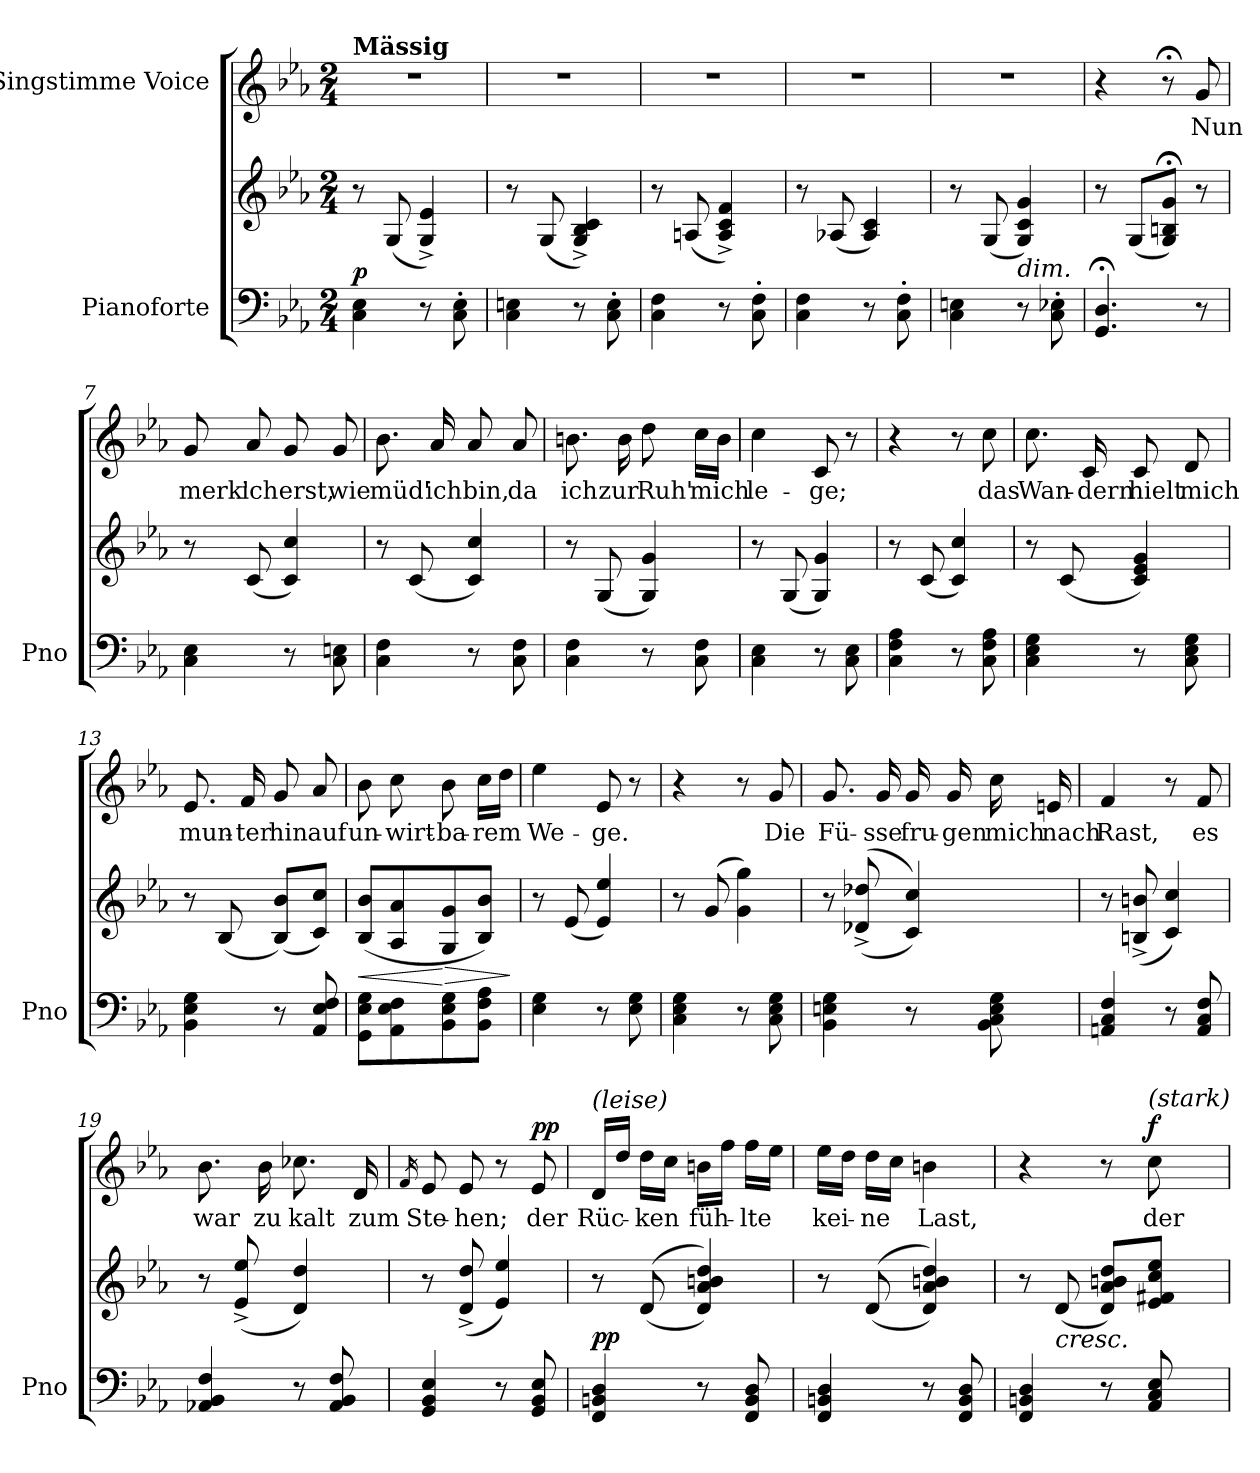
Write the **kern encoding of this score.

**kern	**kern	**dynam	**kern	**text	**dynam
*part2	*part2	*part2	*part1	*part1	*part1
*staff3	*staff2	*staff2/3	*staff1	*staff1	*staff1
*I"Pianoforte	*	*	*I"Singstimme Voice	*	*
*I'Pno	*	*	*	*	*
*clefF4	*clefG2	*	*clefG2	*	*
*k[b-e-a-]	*k[b-e-a-]	*	*k[b-e-a-]	*	*
*M2/4	*M2/4	*	*M2/4	*	*
*MM45	*MM45	*	*MM45	*	*
=1	=1	=1	=1	=1	=1
!	!	!	!LO:TX:B:t=Mässig	!	!
!	!	!LO:DY:a=2	!	!	!
4C\ 4E-\	8r	p	2r	.	.
.	(<8G/	.	.	.	.
8r	4G/^ 4e-/^)	.	.	.	.
8C\' 8E-\'	.	.	.	.	.
=2	=2	=2	=2	=2	=2
4C\ 4En\	8r	.	2r	.	.
.	(<8G/	.	.	.	.
8r	4G/^ 4B-/^ 4c/^)	.	.	.	.
8C\' 8E\'	.	.	.	.	.
=3	=3	=3	=3	=3	=3
4C\ 4F\	8r	.	2r	.	.
.	(<8An/	.	.	.	.
8r	4A/^ 4c/^ 4f/^)	.	.	.	.
8C\' 8F\'	.	.	.	.	.
=4	=4	=4	=4	=4	=4
4C\ 4F\	8r	.	2r	.	.
.	(<8A-X/	.	.	.	.
8r	4A-/ 4c/)	.	.	.	.
8C\' 8F\'	.	.	.	.	.
=5	=5	=5	=5	=5	=5
4C\ 4En\	8r	.	2r	.	.
.	(<8G/	.	.	.	.
!	!LO:TX:b:i:t=dim.	!	!	!	!
8r	4G/ 4c/ 4g/)	.	.	.	.
8C\' 8E-X\'	.	.	.	.	.
=6	=6	=6	=6	=6	=6
4.GG/;< 4.D/;<	8r	.	4r	.	.
.	(<8G/L	.	.	.	.
.	8G/;< 8Bn/;< 8g/;<J)	.	8r;<	.	.
!	!	!	!	!LO:LY:b	!
8r	8r	.	8g/	Nun	.
=7	=7	=7	=7	=7	=7
!	!	!	!	!LO:LY:b	!
4C\ 4E-\	8r	.	8g/	merk'	.
!	!	!	!	!LO:LY:b	!
.	(<8c/	.	8a-/	ich	.
!	!	!	!	!LO:LY:b	!
8r	4c/ 4cc/)	.	8g/	erst,	.
!	!	!	!	!LO:LY:b	!
8C\ 8En\	.	.	8g/	wie	.
!!LO:LB:g=z
=8	=8	=8	=8	=8	=8
!	!	!	!	!LO:LY:b	!
4C\ 4F\	8r	.	8.b-\	müd'	.
.	(<8c/	.	.	.	.
!	!	!	!	!LO:LY:b	!
.	.	.	16a-/	ich	.
!	!	!	!	!LO:LY:b	!
8r	4c/ 4cc/)	.	8a-/	bin,	.
!	!	!	!	!LO:LY:b	!
8C\ 8F\	.	.	8a-/	da	.
=9	=9	=9	=9	=9	=9
!	!	!	!	!LO:LY:b	!
4C\ 4F\	8r	.	8.bn\	ich	.
.	(<8G/	.	.	.	.
!	!	!	!	!LO:LY:b	!
.	.	.	16b\	zur	.
!	!	!	!	!LO:LY:b	!
8r	4G/ 4g/)	.	8dd\	Ruh'	.
!	!	!	!	!LO:LY:b	!
8C\ 8F\	.	.	16cc\LL	mich	.
.	.	.	16b\JJ	.	.
=10	=10	=10	=10	=10	=10
!	!	!	!	!LO:LY:b	!
4C\ 4E-\	8r	.	4cc\	le-	.
.	(<8G/	.	.	.	.
!	!	!	!	!LO:LY:b	!
8r	4G/ 4g/)	.	8c/	-ge;	.
8C\ 8E-\	.	.	8r	.	.
=11	=11	=11	=11	=11	=11
4C\ 4F\ 4A-\	8r	.	4r	.	.
.	(<8c/	.	.	.	.
8r	4c/ 4cc/)	.	8r	.	.
!	!	!	!	!LO:LY:b	!
8C\ 8F\ 8A-\	.	.	8cc\	das	.
=12	=12	=12	=12	=12	=12
!	!	!	!	!LO:LY:b	!
4C\ 4E-\ 4G\	8r	.	8.cc\	Wan-	.
.	(<8c/	.	.	.	.
!	!	!	!	!LO:LY:b	!
.	.	.	16c/	-dern	.
!	!	!	!	!LO:LY:b	!
8r	4c/ 4e-/ 4g/)	.	8c/	hielt	.
!	!	!	!	!LO:LY:b	!
8C\ 8E-\ 8G\	.	.	8d/	mich	.
=13	=13	=13	=13	=13	=13
!	!	!	!	!LO:LY:b	!
4BB-\ 4E-\ 4G\	8r	.	8.e-/	mun-	.
.	(<8B-/	.	.	.	.
!	!	!	!	!LO:LY:b	!
.	.	.	16f/	-ter	.
!	!	!	!	!LO:LY:b	!
8r	(<8B-/ 8b-/L)	.	8g/	hin	.
!	!	!	!	!LO:LY:b	!
8AA-/ 8E-/ 8F/	8c/ 8cc/J)	.	8a-/	auf	.
!!LO:LB:g=z
=14	=14	=14	=14	=14	=14
!	!	!LO:HP:b	!	!LO:LY:b	!
8GG\ 8E-\ 8G\L	(>8B-/ 8b-/L	<	8b-\	un-	.
!	!	!	!	!LO:LY:b	!
8AA-\ 8E-\ 8F\	8A-/ 8a-/	.	8cc\	-wirt-	.
!	!	!LO:HP:n=1:b	!	!LO:LY:b	!
8BB-\ 8E-\ 8G\	8G/ 8g/	[ >	8b-\	-ba-	.
!	!	!	!	!LO:LY:b	!
8BB-\ 8F\ 8A-\J	8B-/ 8b-/J)	.	16cc\LL	-rem	.
.	.	.	16dd\JJ	.	.
.	.	]	.	.	.
=15	=15	=15	=15	=15	=15
!	!	!	!	!LO:LY:b	!
4E-\ 4G\	8r	.	4ee-\	We-	.
.	(<8e-/	.	.	.	.
!	!	!	!	!LO:LY:b	!
8r	4e-/ 4ee-/)	.	8e-/	-ge.	.
8E-\ 8G\	.	.	8r	.	.
=16	=16	=16	=16	=16	=16
4C\ 4E-\ 4G\	8r	.	4r	.	.
.	(<8g/	.	.	.	.
8r	4g\ 4gg\)	.	8r	.	.
!	!	!	!	!LO:LY:b	!
8C\ 8E-\ 8G\	.	.	8g/	Die	.
=17	=17	=17	=17	=17	=17
!	!	!	!	!LO:LY:b	!
4BB-\ 4En\ 4G\	8r	.	8.g/	Fü-	.
.	(<(<8d-X/^ 8dd-X/^	.	.	.	.
!	!	!	!	!LO:LY:b	!
.	.	.	16g/	-sse	.
!	!	!	!	!LO:LY:b	!
8r	4c/ 4cc/))	.	16g/	fru-	.
!	!	!	!	!LO:LY:b	!
.	.	.	16g/	-gen	.
!	!	!	!	!LO:LY:b	!
8BB-\ 8C\ 8E\ 8G\	.	.	16cc\	mich	.
!	!	!	!	!LO:LY:b	!
.	.	.	16en/	nach	.
=18	=18	=18	=18	=18	=18
!	!	!	!	!LO:LY:b	!
4AAn/ 4C/ 4F/	8r	.	4f/	Rast,	.
.	(<8Bn/^ 8bn/^	.	.	.	.
8r	4c/ 4cc/)	.	8r	.	.
!	!	!	!	!LO:LY:b	!
8AA/ 8C/ 8F/	.	.	8f/	es	.
=19	=19	=19	=19	=19	=19
!	!	!	!	!LO:LY:b	!
4AA-X/ 4BB-/ 4F/	8r	.	8.b-\	war	.
.	(<8e-/^ 8ee-/^	.	.	.	.
!	!	!	!	!LO:LY:b	!
.	.	.	16b-\	zu	.
!	!	!	!	!LO:LY:b	!
8r	4d/ 4dd/)	.	8.cc-X\	kalt	.
8AA-/ 8BB-/ 8F/	.	.	.	.	.
!	!	!	!	!LO:LY:b	!
.	.	.	16d/	zum	.
!!LO:PB:g=z
=20	=20	=20	=20	=20	=20
.	.	.	16qf/	.	.
!	!	!	!	!LO:LY:b	!
4GG/ 4BB-/ 4E-/	8r	.	8e-/	Ste-	.
!	!	!	!	!LO:LY:b	!
.	(<8d/^ 8dd/^	.	8e-/	-hen;	.
8r	4e-/ 4ee-/)	.	8r	.	.
!	!	!	!	!LO:LY:b	!LO:DY:a
8GG/ 8BB-/ 8E-/	.	.	8e-/	der	pp
=21	=21	=21	=21	=21	=21
!	!	!	!LO:TX:a:i:t=(leise)	!	!
!	!	!LO:DY:a=2	!	!LO:LY:b	!
4FF/ 4BBn/ 4D/	8r	pp	16d/LL	Rüc-	.
.	.	.	16dd/JJ	.	.
!	!	!	!	!LO:LY:b	!
.	(>(<8d/	.	16dd\LL	-ken	.
.	.	.	16cc\JJ	.	.
!	!	!	!	!LO:LY:b	!
8r	4d/ 4a-/ 4bn/ 4dd/))	.	16bn\LL	füh-	.
.	.	.	16ff\JJ	.	.
!	!	!	!	!LO:LY:b	!
8FF/ 8BB/ 8D/	.	.	16ff\LL	-lte	.
.	.	.	16ee-\JJ	.	.
=22	=22	=22	=22	=22	=22
!	!	!	!	!LO:LY:b	!
4FF/ 4BBn/ 4D/	8r	.	16ee-\LL	-kei-	.
.	.	.	16dd\JJ	.	.
!	!	!	!	!LO:LY:b	!
.	(>(<8d/	.	16dd\LL	-ne	.
.	.	.	16cc\JJ	.	.
!	!	!	!	!LO:LY:b	!
8r	4d/ 4a-/ 4bn/ 4dd/))	.	4bn\	Last,	.
8FF/ 8BB/ 8D/	.	.	.	.	.
=23	=23	=23	=23	=23	=23
4FF/ 4BBn/ 4D/	8r	.	4r	.	.
!	!LO:TX:b:i:t=cresc.	!	!	!	!
.	(<8d/	.	.	.	.
8r	8d/ 8a-/ 8bn/ 8dd/L)	.	8r	.	.
!	!	!	!LO:TX:a:i:t=(stark)	!	!
!	!	!	!	!LO:LY:b	!LO:DY:a
8AA-/ 8C/ 8E-/	8e-/ 8f#X/ 8cc/ 8ee-/J	.	8cc\	der	f
=	=	=	=	=	=
*-	*-	*-	*-	*-	*-
